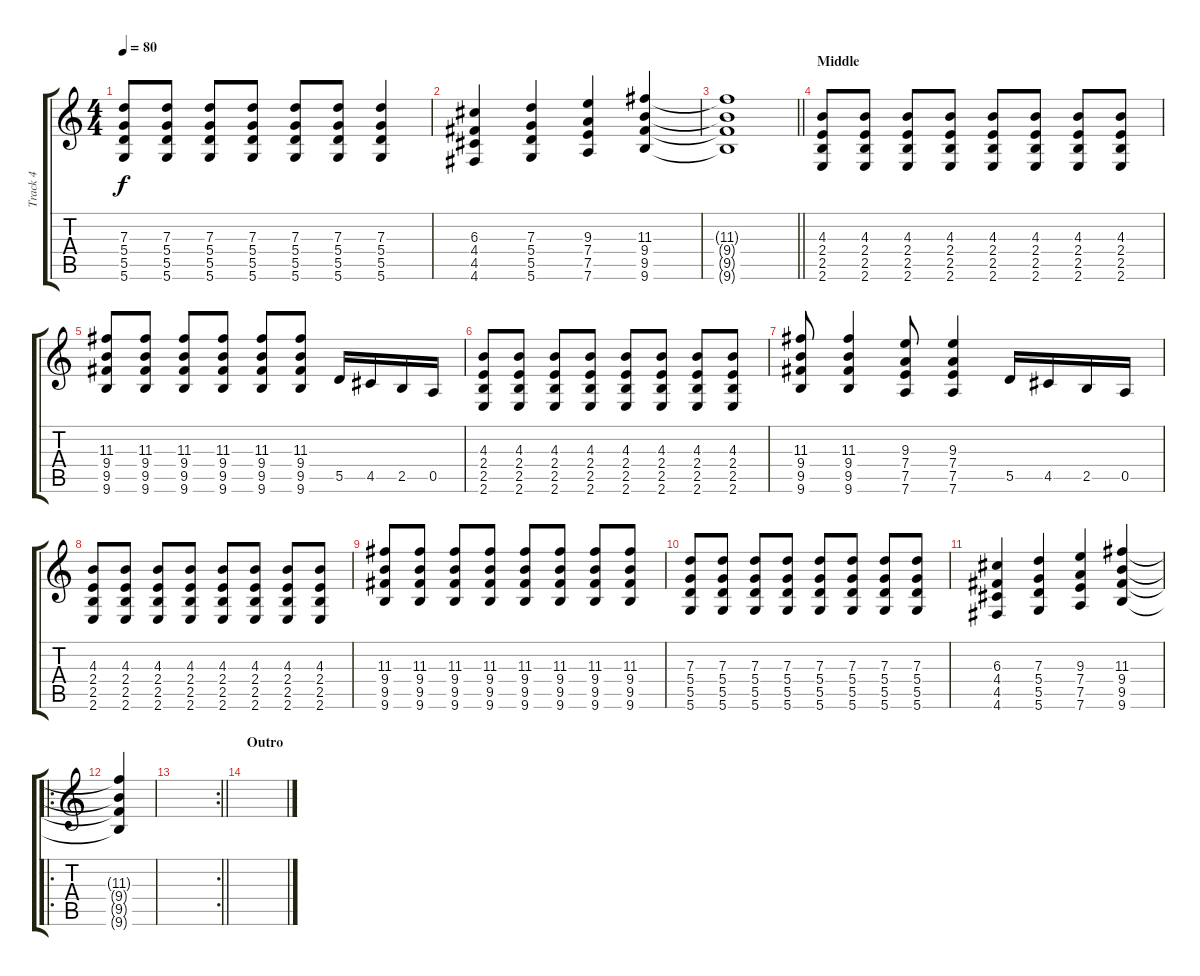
\track ("Track 4" "Track 4") {instrument distortionguitar}
\staff {score tabs}
\tuning (E4 B3 G3 D3 A2 D2) {hide}
\ts (4 4)
\tempo 80
\clef g2
\ks c
(7.3 5.4 5.5 5.6).8{dy f} (7.3 5.4 5.5 5.6).8 (7.3 5.4 5.5 5.6).8 (7.3 5.4 5.5 5.6).8 (7.3 5.4 5.5 5.6).8 (7.3 5.4 5.5 5.6).8 (7.3 5.4 5.5 5.6).4 |
(6.3 4.4 4.5 4.6).4 (7.3 5.4 5.5 5.6).4 (9.3 7.4 7.5 7.6).4 (11.3 9.4 9.5 9.6).4 |
\barLineRight lightlight
(11.3{t} 9.4{t} 9.5{t} 9.6{t}).1 |
\section ("" "Middle")
(4.3 2.4 2.5 2.6).8 (4.3 2.4 2.5 2.6).8 (4.3 2.4 2.5 2.6).8 (4.3 2.4 2.5 2.6).8 (4.3 2.4 2.5 2.6).8 (4.3 2.4 2.5 2.6).8 (4.3 2.4 2.5 2.6).8 (4.3 2.4 2.5 2.6).8 |
(11.3 9.4 9.5 9.6).8 (11.3 9.4 9.5 9.6).8 (11.3 9.4 9.5 9.6).8 (11.3 9.4 9.5 9.6).8 (11.3 9.4 9.5 9.6).8 (11.3 9.4 9.5 9.6).8 5.5.16 4.5.16 2.5.16 0.5.16 |
(4.3 2.4 2.5 2.6).8 (4.3 2.4 2.5 2.6).8 (4.3 2.4 2.5 2.6).8 (4.3 2.4 2.5 2.6).8 (4.3 2.4 2.5 2.6).8 (4.3 2.4 2.5 2.6).8 (4.3 2.4 2.5 2.6).8 (4.3 2.4 2.5 2.6).8 |
(11.3 9.4 9.5 9.6).8 (11.3 9.4 9.5 9.6).4 (9.3 7.4 7.5 7.6).8 (9.3 7.4 7.5 7.6).4 5.5.16 4.5.16 2.5.16 0.5.16 |
(4.3 2.4 2.5 2.6).8 (4.3 2.4 2.5 2.6).8 (4.3 2.4 2.5 2.6).8 (4.3 2.4 2.5 2.6).8 (4.3 2.4 2.5 2.6).8 (4.3 2.4 2.5 2.6).8 (4.3 2.4 2.5 2.6).8 (4.3 2.4 2.5 2.6).8 |
(11.3 9.4 9.5 9.6).8 (11.3 9.4 9.5 9.6).8 (11.3 9.4 9.5 9.6).8 (11.3 9.4 9.5 9.6).8 (11.3 9.4 9.5 9.6).8 (11.3 9.4 9.5 9.6).8 (11.3 9.4 9.5 9.6).8 (11.3 9.4 9.5 9.6).8 |
(7.3 5.4 5.5 5.6).8 (7.3 5.4 5.5 5.6).8 (7.3 5.4 5.5 5.6).8 (7.3 5.4 5.5 5.6).8 (7.3 5.4 5.5 5.6).8 (7.3 5.4 5.5 5.6).8 (7.3 5.4 5.5 5.6).8 (7.3 5.4 5.5 5.6).8 |
(6.3 4.4 4.5 4.6).4 (7.3 5.4 5.5 5.6).4 (9.3 7.4 7.5 7.6).4 (11.3 9.4 9.5 9.6).4 |
\ro
(11.3{t} 9.4{t} 9.5{t} 9.6{t}).4 |
\rc 2
\barLineRight lightlight
|
\section ("" "Outro")
